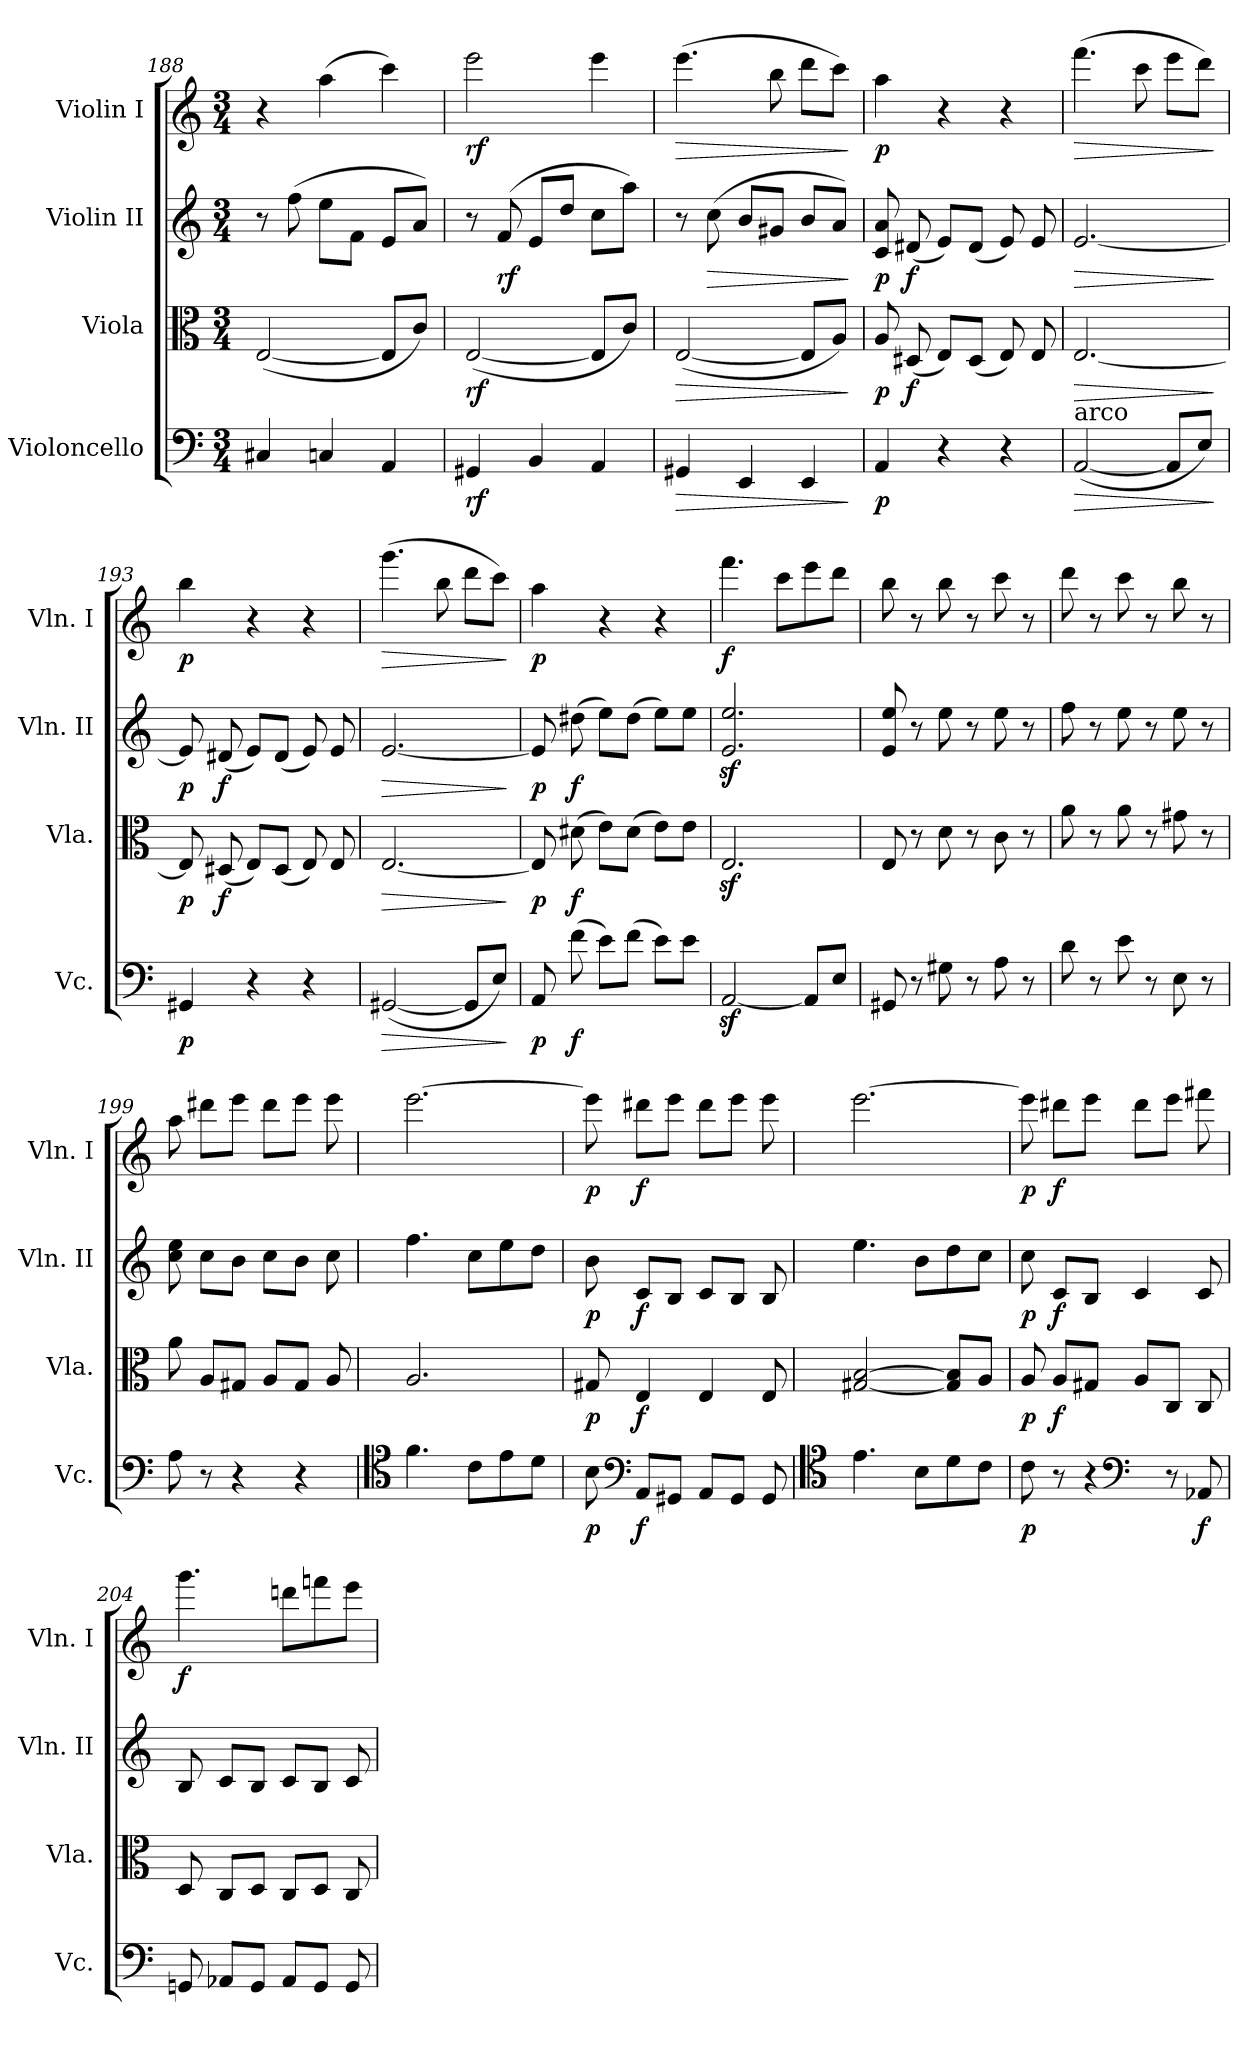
**kern	**dynam	**kern	**dynam	**kern	**dynam	**kern	**dynam
*part4	*part4	*part3	*part3	*part2	*part2	*part1	*part1
*staff4	*staff4	*staff3	*staff3	*staff2	*staff2	*staff1	*staff1
*I"Violoncello	*	*I"Viola	*	*I"Violin II	*	*I"Violin I	*
*I'Vc.	*	*I'Vla.	*	*I'Vln. II	*	*I'Vln. I	*
*clefF4	*	*clefC3	*	*clefG2	*	*clefG2	*
*k[]	*	*k[]	*	*k[]	*	*k[]	*
*M3/4	*	*M3/4	*	*M3/4	*	*M3/4	*
=188	=188	=188	=188	=188	=188	=188	=188
4C#X/	.	(>[2E/	.	8r	.	4r	.
.	.	.	.	(>8ff\	.	.	.
4Cn/	.	.	.	8ee\L	.	(>4aa\	.
.	.	.	.	8f\J	.	.	.
4AA/	.	8E/L]	.	8e/L	.	4ccc\)	.
.	.	8c/J)	.	8a/J)	.	.	.
=189	=189	=189	=189	=189	=189	=189	=189
!	!LO:DY:b	!	!LO:DY:b	!	!	!	!LO:DY:b
4GG#X/	rf	(>[2E/	rf	8r	.	2eee\	rf
!	!	!	!	!	!LO:DY:b	!	!
.	.	.	.	(>8f/	rf	.	.
4BB/	.	.	.	8e/L	.	.	.
.	.	.	.	8dd/J	.	.	.
4AA/	.	8E/L]	.	8cc\L	.	4eee\	.
.	.	8c/J)	.	8aa\J)	.	.	.
=190	=190	=190	=190	=190	=190	=190	=190
!	!LO:HP:b	!	!LO:HP:b	!	!	!	!LO:HP:b
4GG#X/	>	(>[2E/	>	8r	.	(>4.eee\	>
!	!	!	!	!	!LO:HP:b	!	!
.	.	.	.	(>8cc\	>	.	.
4EE/	.	.	.	8b/L	.	.	.
.	.	.	.	8g#X/J	.	8bb\	.
4EE/	.	8E/L]	.	8b/L	.	8ddd\L	.
.	.	8A/J)	.	8a/J)	.	8ccc\J)	.
.	]	.	]	.	]	.	]
=191	=191	=191	=191	=191	=191	=191	=191
!	!LO:DY:b	!	!LO:DY:b	!	!LO:DY:b	!	!LO:DY:b
4AA/	p	8A/	p	8c/ 8a/	p	4aa\	p
!	!	!	!LO:DY:b	!	!LO:DY:b	!	!
.	.	(<8D#X/	f	(<8d#X/	f	.	.
4r	.	8E/L)	.	8e/L)	.	4r	.
.	.	(<8D#/J	.	(<8d#/J	.	.	.
4r	.	8E/)	.	8e/)	.	4r	.
.	.	8E/	.	8e/	.	.	.
=192	=192	=192	=192	=192	=192	=192	=192
!LO:TX:a:t=arco	!	!	!	!	!	!	!
!	!LO:HP:b	!	!LO:HP:b	!	!LO:HP:b	!	!LO:HP:b
(<[2AA/	>	[2.E/	>	[2.e/	>	(>4.fff\	>
.	.	.	.	.	.	8ccc\	.
8AA/L]	.	.	.	.	.	8eee\L	.
8E/J)	.	.	.	.	.	8ddd\J)	.
.	]	.	]	.	]	.	]
=193	=193	=193	=193	=193	=193	=193	=193
!	!LO:DY:b	!	!LO:DY:b	!	!LO:DY:b	!	!LO:DY:b
4GG#X/	p	8E/]	p	8e/]	p	4bb\	p
!	!	!	!LO:DY:b	!	!LO:DY:b	!	!
.	.	(<8D#X/	f	(<8d#X/	f	.	.
4r	.	8E/L)	.	8e/L)	.	4r	.
.	.	(<8D#/J	.	(<8d#/J	.	.	.
4r	.	8E/)	.	8e/)	.	4r	.
.	.	8E/	.	8e/	.	.	.
=194	=194	=194	=194	=194	=194	=194	=194
!	!LO:HP:b	!	!LO:HP:b	!	!LO:HP:b	!	!LO:HP:b
(<[2GG#X/	>	[2.E/	>	[2.e/	>	(>4.ggg\	>
.	.	.	.	.	.	8bb\	.
8GG#/L]	.	.	.	.	.	8ddd\L	.
8E/J)	.	.	.	.	.	8ccc\J)	.
.	]	.	]	.	]	.	]
=195	=195	=195	=195	=195	=195	=195	=195
!	!LO:DY:b	!	!LO:DY:b	!	!LO:DY:b	!	!LO:DY:b
8AA/	p	8E/]	p	8e/]	p	4aa\	p
!	!LO:DY:b	!	!LO:DY:b	!	!LO:DY:b	!	!
(>8f\	f	(>8d#X\	f	(>8dd#X\	f	.	.
8e\L)	.	8e\L)	.	8ee\L)	.	4r	.
(>8f\J	.	(>8d#\J	.	(>8dd#\J	.	.	.
8e\L)	.	8e\L)	.	8ee\L)	.	4r	.
8e\J	.	8e\J	.	8ee\J	.	.	.
=196	=196	=196	=196	=196	=196	=196	=196
!	!	!	!	!	!	!	!LO:DY:b
[2AAz</	.	2.Ez</	.	2.e/z< 2.ee/z<	.	4.fff\	f
.	.	.	.	.	.	8ccc\L	.
8AA/L]	.	.	.	.	.	8eee\	.
8E/J	.	.	.	.	.	8ddd\J	.
=197	=197	=197	=197	=197	=197	=197	=197
8GG#X/	.	8E/	.	8e/ 8ee/	.	8bb\	.
8r	.	8r	.	8r	.	8r	.
8G#X\	.	8d\	.	8ee\	.	8bb\	.
8r	.	8r	.	8r	.	8r	.
8A\	.	8c\	.	8ee\	.	8ccc\	.
8r	.	8r	.	8r	.	8r	.
=198	=198	=198	=198	=198	=198	=198	=198
8d\	.	8a\	.	8ff\	.	8ddd\	.
8r	.	8r	.	8r	.	8r	.
8e\	.	8a\	.	8ee\	.	8ccc\	.
8r	.	8r	.	8r	.	8r	.
8E\	.	8g#X\	.	8ee\	.	8bb\	.
8r	.	8r	.	8r	.	8r	.
=199	=199	=199	=199	=199	=199	=199	=199
8A\	.	8a\	.	8cc\ 8ee\	.	8aa\	.
8r	.	8A/L	.	8cc\L	.	8ddd#X\L	.
4r	.	8G#X/J	.	8b\J	.	8eee\J	.
.	.	8A/L	.	8cc\L	.	8ddd#\L	.
4r	.	8G#/J	.	8b\J	.	8eee\J	.
.	.	8A/	.	8cc\	.	8eee\	.
=200	=200	=200	=200	=200	=200	=200	=200
*clefC4	*	*	*	*	*	*	*
4.f\	.	2.A/	.	4.ff\	.	[2.eee\	.
8c\L	.	.	.	8cc\L	.	.	.
8e\	.	.	.	8ee\	.	.	.
8d\J	.	.	.	8dd\J	.	.	.
=201	=201	=201	=201	=201	=201	=201	=201
!	!LO:DY:b	!	!LO:DY:b	!	!LO:DY:b	!	!LO:DY:b
8B\	p	8G#X/	p	8b\	p	8eee\]	p
*clefF4	*	*	*	*	*	*	*
!	!LO:DY:b	!	!LO:DY:b	!	!LO:DY:b	!	!LO:DY:b
8AA/L	f	4E/	f	8c/L	f	8ddd#X\L	f
8GG#X/J	.	.	.	8B/J	.	8eee\J	.
8AA/L	.	4E/	.	8c/L	.	8ddd#\L	.
8GG#/J	.	.	.	8B/J	.	8eee\J	.
8GG#/	.	8E/	.	8B/	.	8eee\	.
=202	=202	=202	=202	=202	=202	=202	=202
*clefC4	*	*	*	*	*	*	*
4.e\	.	[2G#X/ [2B/	.	4.ee\	.	[2.eee\	.
8B\L	.	.	.	8b\L	.	.	.
8d\	.	8G#/] 8B/]L	.	8dd\	.	.	.
8c\J	.	8A/J	.	8cc\J	.	.	.
=203	=203	=203	=203	=203	=203	=203	=203
!	!LO:DY:b	!	!LO:DY:b	!	!LO:DY:b	!	!LO:DY:b
8c\	p	8A/	p	8cc\	p	8eee\]	p
!	!	!	!LO:DY:b	!	!LO:DY:b	!	!LO:DY:b
8r	.	8A/L	f	8c/L	f	8ddd#X\L	f
4r	.	8G#X/J	.	8B/J	.	8eee\J	.
*clefF4	*	*	*	*	*	*	*
.	.	8A/L	.	4c/	.	8ddd#\L	.
8r	.	8C/J	.	.	.	8eee\J	.
!	!LO:DY:b	!	!	!	!	!	!
8AA-X/	f	8C/	.	8c/	.	8fff#X\	.
=204	=204	=204	=204	=204	=204	=204	=204
!	!	!	!	!	!	!	!LO:DY:b
8GGn/	.	8D/	.	8B/	.	4.ggg\	f
8AA-X/L	.	8C/L	.	8c/L	.	.	.
8GG/J	.	8D/J	.	8B/J	.	.	.
8AA-/L	.	8C/L	.	8c/L	.	8dddn\L	.
8GG/J	.	8D/J	.	8B/J	.	8fffn\	.
8GG/	.	8C/	.	8c/	.	8eee\J	.
=	=	=	=	=	=	=	=
*-	*-	*-	*-	*-	*-	*-	*-
